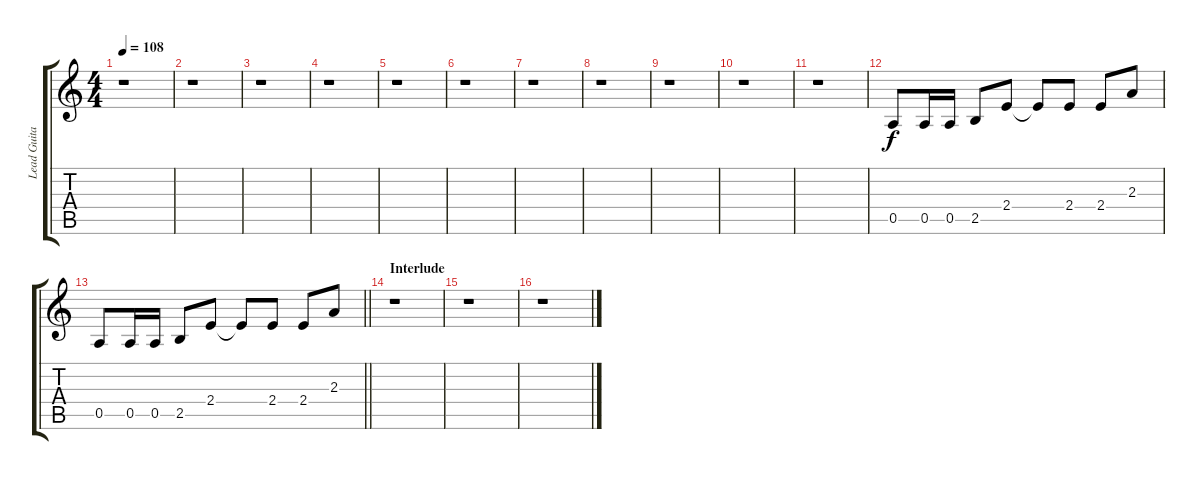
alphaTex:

\track ("Lead Guitar" "Lead Guita") {instrument overdrivenguitar}
\staff {score tabs}
\tuning (E4 B3 G3 D3 A2 E2) {hide}
\ts (4 4)
\tempo 108
\clef g2
\ks c
r.1{dy f} |
r.1 |
r.1 |
r.1 |
r.1 |
r.1 |
r.1 |
r.1 |
r.1 |
r.1 |
r.1 |
0.5.8 0.5.16 0.5.16 2.5.8 2.4.8 2.4{t}.8 2.4.8 2.4.8 2.3.8 |
\barLineRight lightlight
0.5.8 0.5.16 0.5.16 2.5.8 2.4.8 2.4{t}.8 2.4.8 2.4.8 2.3.8 |
\section ("" "Interlude")
r.1 |
r.1 |
r.1
